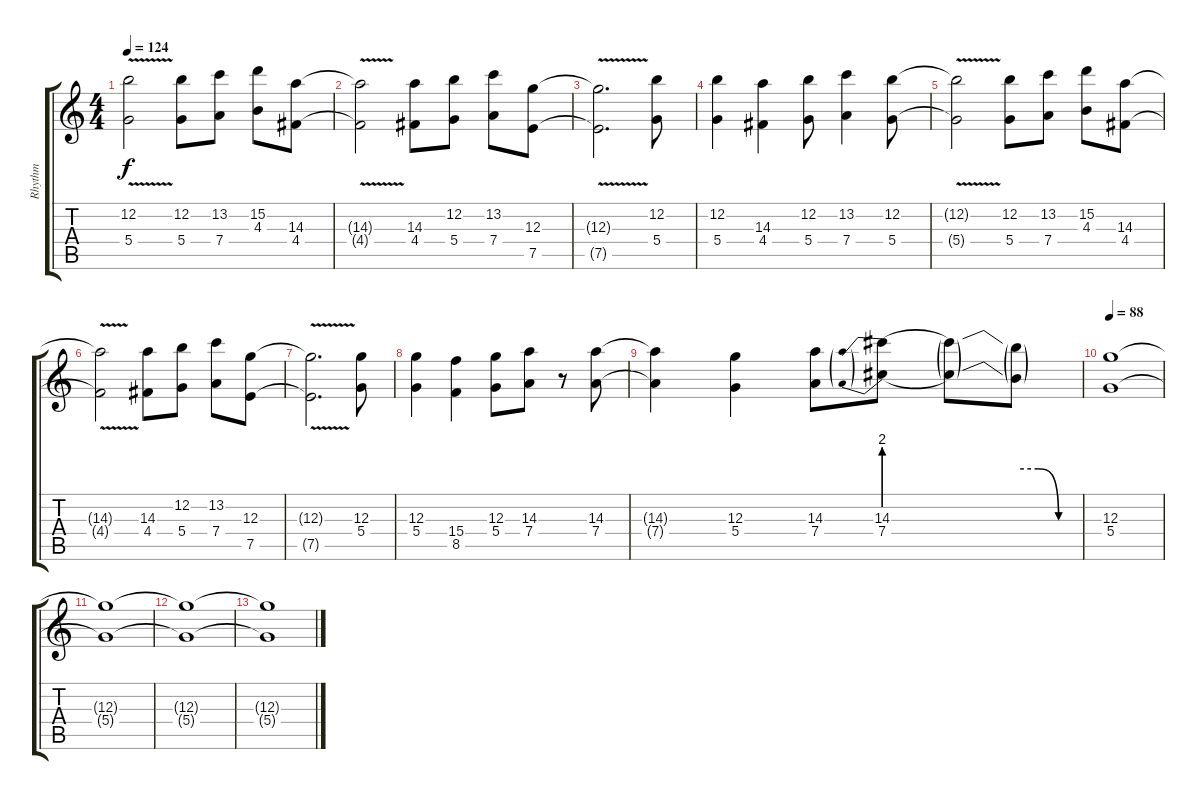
\track ("Rhythm" "Rhythm") {instrument electricbassfinger}
\staff {score tabs}
\tuning (E4 B3 G3 D3 A2 E2) {hide}
\ts (4 4)
\tempo 124
\clef g2
\ks c
(12.2{v} 5.4{v}).2{dy f} (12.2 5.4).8 (13.2 7.4).8 (15.2 4.3).8 (14.3 4.4).8 |
(14.3{v t} 4.4{v t}).2 (14.3 4.4).8 (12.2 5.4).8 (13.2 7.4).8 (12.3 7.5).8 |
(12.3{v t} 7.5{v t}).2{d} (12.2 5.4).8 |
(12.2 5.4).4 (14.3 4.4).4 (12.2 5.4).8 (13.2 7.4).4 (12.2 5.4).8 |
(12.2{v t} 5.4{v t}).2 (12.2 5.4).8 (13.2 7.4).8 (15.2 4.3).8 (14.3 4.4).8 |
(14.3{v t} 4.4{v t}).2 (14.3 4.4).8 (12.2 5.4).8 (13.2 7.4).8 (12.3 7.5).8 |
(12.3{v t} 7.5{v t}).2{d} (12.3 5.4).8 |
(12.3 5.4).4 (15.4 8.5).4 (12.3 5.4).8 (14.3 7.4).8 r.8 (14.3 7.4).8 |
(14.3{t} 7.4{t}).4 (12.3 5.4).4 (14.3 7.4).8 (14.3{be (prebend 0 8 60 8)} 7.4{be (prebend 0 8 60 8)}).8 (14.3{t} 7.4{t}).8 (14.3{be (custom 0 4 20 4 40 0 60 0) t} 7.4{be (custom 0 4 20 4 40 0 60 0) t}).8 |
\tempo 88
(12.3 5.4).1 |
(12.3{t} 5.4{t}).1 |
(12.3{t} 5.4{t}).1 |
(12.3{t} 5.4{t}).1
